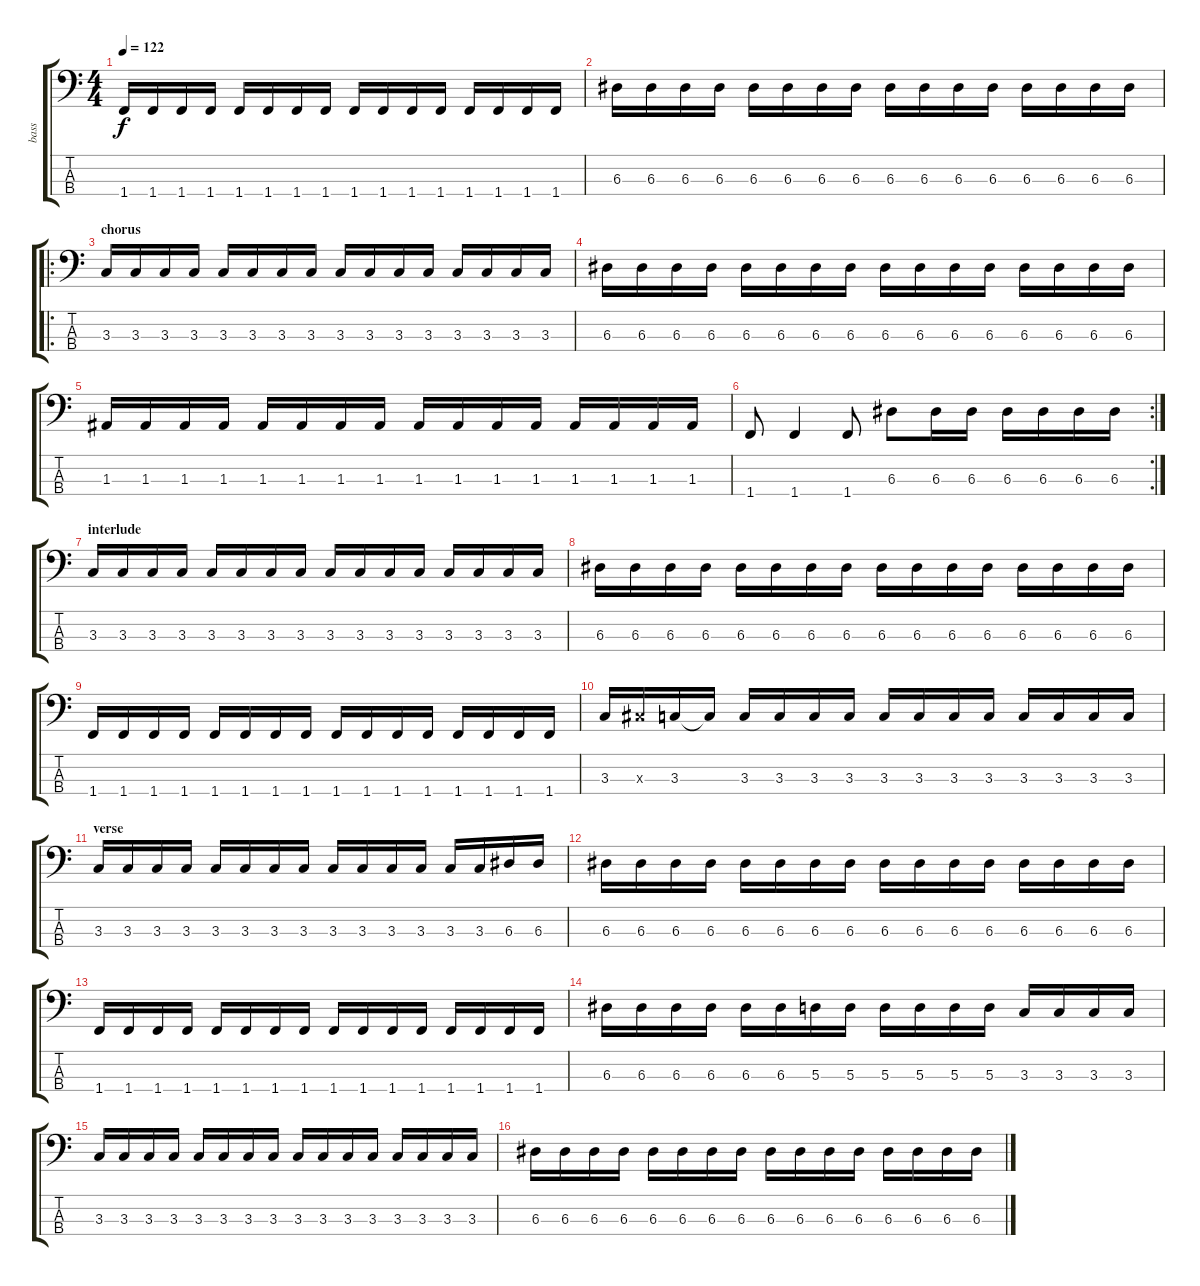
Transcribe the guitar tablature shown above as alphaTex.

\track ("bass" "bass") {instrument electricbasspick}
\staff {score tabs}
\tuning (G2 D2 A1 E1) {hide}
\ts (4 4)
\tempo 122
\clef f4
\ks c
1.4.16{dy f} 1.4.16 1.4.16 1.4.16 1.4.16 1.4.16 1.4.16 1.4.16 1.4.16 1.4.16 1.4.16 1.4.16 1.4.16 1.4.16 1.4.16 1.4.16 |
6.3.16 6.3.16 6.3.16 6.3.16 6.3.16 6.3.16 6.3.16 6.3.16 6.3.16 6.3.16 6.3.16 6.3.16 6.3.16 6.3.16 6.3.16 6.3.16 |
\ro
\section ("" "chorus")
3.3.16 3.3.16 3.3.16 3.3.16 3.3.16 3.3.16 3.3.16 3.3.16 3.3.16 3.3.16 3.3.16 3.3.16 3.3.16 3.3.16 3.3.16 3.3.16 |
6.3.16 6.3.16 6.3.16 6.3.16 6.3.16 6.3.16 6.3.16 6.3.16 6.3.16 6.3.16 6.3.16 6.3.16 6.3.16 6.3.16 6.3.16 6.3.16 |
1.3.16 1.3.16 1.3.16 1.3.16 1.3.16 1.3.16 1.3.16 1.3.16 1.3.16 1.3.16 1.3.16 1.3.16 1.3.16 1.3.16 1.3.16 1.3.16 |
\rc 2
1.4.8 1.4.4 1.4.8 6.3.8 6.3.16 6.3.16 6.3.16 6.3.16 6.3.16 6.3.16 |
\section ("" "interlude")
3.3.16 3.3.16 3.3.16 3.3.16 3.3.16 3.3.16 3.3.16 3.3.16 3.3.16 3.3.16 3.3.16 3.3.16 3.3.16 3.3.16 3.3.16 3.3.16 |
6.3.16 6.3.16 6.3.16 6.3.16 6.3.16 6.3.16 6.3.16 6.3.16 6.3.16 6.3.16 6.3.16 6.3.16 6.3.16 6.3.16 6.3.16 6.3.16 |
1.4.16 1.4.16 1.4.16 1.4.16 1.4.16 1.4.16 1.4.16 1.4.16 1.4.16 1.4.16 1.4.16 1.4.16 1.4.16 1.4.16 1.4.16 1.4.16 |
3.3.16 4.3{x}.16 3.3.16 3.3{t}.16 3.3.16 3.3.16 3.3.16 3.3.16 3.3.16 3.3.16 3.3.16 3.3.16 3.3.16 3.3.16 3.3.16 3.3.16 |
\section ("" "verse")
3.3.16 3.3.16 3.3.16 3.3.16 3.3.16 3.3.16 3.3.16 3.3.16 3.3.16 3.3.16 3.3.16 3.3.16 3.3.16 3.3.16 6.3.16 6.3.16 |
6.3.16 6.3.16 6.3.16 6.3.16 6.3.16 6.3.16 6.3.16 6.3.16 6.3.16 6.3.16 6.3.16 6.3.16 6.3.16 6.3.16 6.3.16 6.3.16 |
1.4.16 1.4.16 1.4.16 1.4.16 1.4.16 1.4.16 1.4.16 1.4.16 1.4.16 1.4.16 1.4.16 1.4.16 1.4.16 1.4.16 1.4.16 1.4.16 |
6.3.16 6.3.16 6.3.16 6.3.16 6.3.16 6.3.16 5.3.16 5.3.16 5.3.16 5.3.16 5.3.16 5.3.16 3.3.16 3.3.16 3.3.16 3.3.16 |
3.3.16 3.3.16 3.3.16 3.3.16 3.3.16 3.3.16 3.3.16 3.3.16 3.3.16 3.3.16 3.3.16 3.3.16 3.3.16 3.3.16 3.3.16 3.3.16 |
6.3.16 6.3.16 6.3.16 6.3.16 6.3.16 6.3.16 6.3.16 6.3.16 6.3.16 6.3.16 6.3.16 6.3.16 6.3.16 6.3.16 6.3.16 6.3.16
